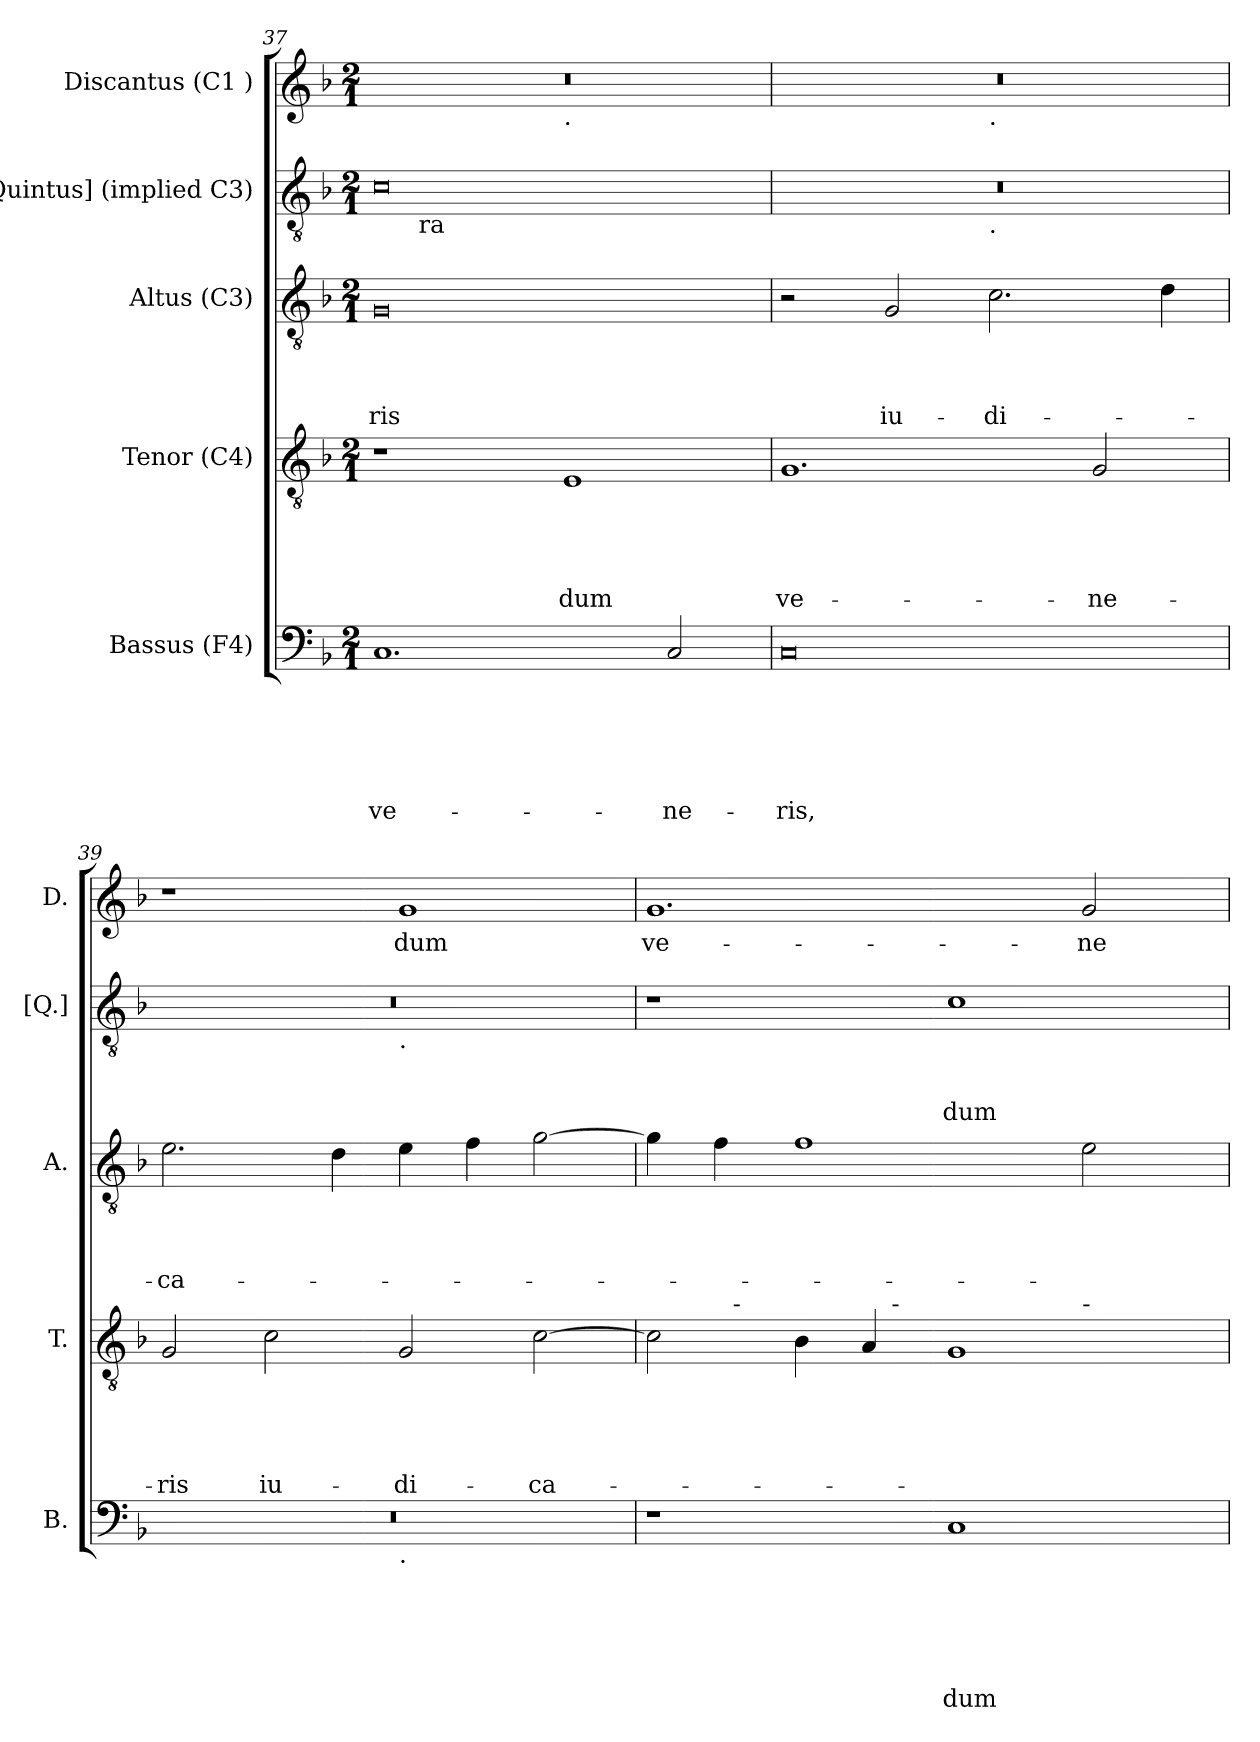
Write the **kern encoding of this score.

**kern	**text	**text	**text	**text	**text	**text	**kern	**text	**text	**text	**text	**text	**kern	**text	**text	**text	**text	**kern	**text	**text	**text	**kern	**text
*part5	*part5	*part5	*part5	*part5	*part5	*part5	*part4	*part4	*part4	*part4	*part4	*part4	*part3	*part3	*part3	*part3	*part3	*part2	*part2	*part2	*part2	*part1	*part1
*staff5	*staff5	*staff5	*staff5	*staff5	*staff5	*staff5	*staff4	*staff4	*staff4	*staff4	*staff4	*staff4	*staff3	*staff3	*staff3	*staff3	*staff3	*staff2	*staff2	*staff2	*staff2	*staff1	*staff1
*I"Bassus (F4)	*	*	*	*	*	*	*I"Tenor (C4)	*	*	*	*	*	*I"Altus (C3)	*	*	*	*	*I"[Quintus] (implied C3)	*	*	*	*I"Discantus (C1 )	*
*I'B.	*	*	*	*	*	*	*I'T.	*	*	*	*	*	*I'A.	*	*	*	*	*I'[Q.]	*	*	*	*I'D.	*
*clefF4	*	*	*	*	*	*	*clefGv2	*	*	*	*	*	*clefGv2	*	*	*	*	*clefGv2	*	*	*	*clefG2	*
*k[b-]	*	*	*	*	*	*	*k[b-]	*	*	*	*	*	*k[b-]	*	*	*	*	*k[b-]	*	*	*	*k[b-]	*
*F:	*	*	*	*	*	*	*F:	*	*	*	*	*	*F:	*	*	*	*	*F:	*	*	*	*F:	*
*M2/1	*	*	*	*	*	*	*M2/1	*	*	*	*	*	*M2/1	*	*	*	*	*M2/1	*	*	*	*M2/1	*
=37	=37	=37	=37	=37	=37	=37	=37	=37	=37	=37	=37	=37	=37	=37	=37	=37	=37	=37	=37	=37	=37	=37	=37
!	!	!	!	!	!	!LO:LY:b	!	!	!	!	!	!	!	!	!	!	!LO:LY:b:rj	!	!	!	!	!	!
*	*	*	*	*	*	*	*	*	*	*	*	*	*	*	*	*	*	*^	*	*	*	*^	*
1.C	.	.	.	.	.	ve-	1r	.	.	.	.	.	0G	.	.	.	-ris	0c	8ryy	.	.	.	0r	1ryy	.
!	!	!	!	!	!	!	!	!	!	!	!	!	!	!	!	!	!	!	!LO:TX:b:t=ra	!	!	!	!	!	!
.	.	.	.	.	.	.	.	.	.	.	.	.	.	.	.	.	.	.	1...ryy	.	.	.	.	.	.
!	!	!	!	!	!	!	!	!	!	!	!	!	!	!	!	!	!	!	!	!	!	!	!	!LO:TX:b:t=.	!
!	!	!	!	!	!	!	!	!	!	!	!	!LO:LY:b	!	!	!	!	!	!	!	!	!	!	!	!	!
.	.	.	.	.	.	.	1E	.	.	.	.	dum	.	.	.	.	.	.	.	.	.	.	.	1ryy	.
!	!	!	!	!	!	!LO:LY:b	!	!	!	!	!	!	!	!	!	!	!	!	!	!	!	!	!	!	!
2C/	.	.	.	.	.	-ne-	.	.	.	.	.	.	.	.	.	.	.	.	.	.	.	.	.	.	.
=38	=38	=38	=38	=38	=38	=38	=38	=38	=38	=38	=38	=38	=38	=38	=38	=38	=38	=38	=38	=38	=38	=38	=38	=38	=38
!	!	!	!	!	!	!LO:LY:b	!	!	!	!	!	!LO:LY:b	!	!	!	!	!	!	!	!	!	!	!	!	!
0C	.	.	.	.	.	-ris,	1.G	.	.	.	.	ve-	2r	.	.	.	.	0r	1ryy	.	.	.	0r	1ryy	.
!	!	!	!	!	!	!	!	!	!	!	!	!	!	!	!	!	!LO:LY:b	!	!	!	!	!	!	!	!
.	.	.	.	.	.	.	.	.	.	.	.	.	2G/	.	.	.	iu-	.	.	.	.	.	.	.	.
!	!	!	!	!	!	!	!	!	!	!	!	!	!	!	!	!	!	!	!	!	!	!	!	!LO:TX:b:t=.	!
!	!	!	!	!	!	!	!	!	!	!	!	!	!	!	!	!	!	!	!LO:TX:b:t=.	!	!	!	!	!	!
!	!	!	!	!	!	!	!	!	!	!	!	!	!	!	!	!	!LO:LY:b	!	!	!	!	!	!	!	!
.	.	.	.	.	.	.	.	.	.	.	.	.	2.c\	.	.	.	-di-	.	1ryy	.	.	.	.	1ryy	.
!	!	!	!	!	!	!	!	!	!	!	!	!LO:LY:b	!	!	!	!	!	!	!	!	!	!	!	!	!
.	.	.	.	.	.	.	2G/	.	.	.	.	-ne-	.	.	.	.	.	.	.	.	.	.	.	.	.
.	.	.	.	.	.	.	.	.	.	.	.	.	4d\	.	.	.	.	.	.	.	.	.	.	.	.
=39	=39	=39	=39	=39	=39	=39	=39	=39	=39	=39	=39	=39	=39	=39	=39	=39	=39	=39	=39	=39	=39	=39	=39	=39	=39
!	!	!	!	!	!	!	!	!	!	!	!	!LO:LY:b	!	!	!	!	!LO:LY:b	!	!	!	!	!	!	!	!
*^	*	*	*	*	*	*	*	*	*	*	*	*	*	*	*	*	*	*	*	*	*	*	*v	*v	*
0r	1ryy	.	.	.	.	.	.	2G/	.	.	.	.	-ris	2.e\	.	.	.	-ca-	0r	1ryy	.	.	.	1r	.
!	!	!	!	!	!	!	!	!	!	!	!	!	!LO:LY:b	!	!	!	!	!	!	!	!	!	!	!	!
.	.	.	.	.	.	.	.	2c\	.	.	.	.	iu-	.	.	.	.	.	.	.	.	.	.	.	.
.	.	.	.	.	.	.	.	.	.	.	.	.	.	4d\	.	.	.	.	.	.	.	.	.	.	.
!	!	!	!	!	!	!	!	!	!	!	!	!	!	!	!	!	!	!	!	!LO:TX:b:t=.	!	!	!	!	!
!	!LO:TX:b:t=.	!	!	!	!	!	!	!	!	!	!	!	!	!	!	!	!	!	!	!	!	!	!	!	!
!	!	!	!	!	!	!	!	!	!	!	!	!	!LO:LY:b	!	!	!	!	!	!	!	!	!	!	!	!LO:LY:b
.	1ryy	.	.	.	.	.	.	2G/	.	.	.	.	-di-	4e\	.	.	.	.	.	1ryy	.	.	.	1g	-dum
.	.	.	.	.	.	.	.	.	.	.	.	.	.	4f\	.	.	.	.	.	.	.	.	.	.	.
!	!	!	!	!	!	!	!	!	!	!	!	!	!LO:LY:b	!	!	!	!	!	!	!	!	!	!	!	!
.	.	.	.	.	.	.	.	[>2c\	.	.	.	.	-ca-	[>2g\	.	.	.	.	.	.	.	.	.	.	.
!!LO:PB:g=z
=40	=40	=40	=40	=40	=40	=40	=40	=40	=40	=40	=40	=40	=40	=40	=40	=40	=40	=40	=40	=40	=40	=40	=40	=40	=40
!	!	!	!	!	!	!	!	!	!	!	!	!	!	!	!	!	!	!	!	!	!	!	!	!	!LO:LY:b
*	*	*	*	*	*	*	*	*^	*	*	*	*	*	*	*	*	*	*	*	*	*	*	*	*	*
*	*	*	*	*	*	*	*	*	*^	*	*	*	*	*	*	*	*	*	*	*	*	*	*	*	*	*
*v	*v	*	*	*	*	*	*	*	*	*^	*	*	*	*	*	*	*	*	*	*	*v	*v	*	*	*	*	*
1r	.	.	.	.	.	.	2c\]	4ryy	2ryy	1.ryy	.	.	.	.	.	4g\]	.	.	.	.	1r	.	.	.	1.g	ve-
.	.	.	.	.	.	.	.	32ryy	.	.	.	.	.	.	.	4f\	.	.	.	.	.	.	.	.	.	.
!	!	!	!	!	!	!	!	!LO:TX:a:t=-	!	!	!	!	!	!	!	!	!	!	!	!	!	!	!	!	!	!
.	.	.	.	.	.	.	.	1ryy	.	.	.	.	.	.	.	.	.	.	.	.	.	.	.	.	.	.
.	.	.	.	.	.	.	4B-\	.	4ryy	.	.	.	.	.	.	1f	.	.	.	.	.	.	.	.	.	.
.	.	.	.	.	.	.	4A/	.	16ryy	.	.	.	.	.	.	.	.	.	.	.	.	.	.	.	.	.
!	!	!	!	!	!	!	!	!	!LO:TX:a:t=-	!	!	!	!	!	!	!	!	!	!	!	!	!	!	!	!	!
.	.	.	.	.	.	.	.	.	1ryy	.	.	.	.	.	.	.	.	.	.	.	.	.	.	.	.	.
!	!	!	!	!	!	!LO:LY:b	!	!	!	!	!	!	!	!	!	!	!	!	!	!	!	!	!	!LO:LY:b	!	!
1C	.	.	.	.	.	dum	1G	.	.	.	.	.	.	.	.	.	.	.	.	.	1c	.	.	-dum	.	.
.	.	.	.	.	.	.	.	2ryy	.	.	.	.	.	.	.	.	.	.	.	.	.	.	.	.	.	.
!	!	!	!	!	!	!	!	!	!	!LO:TX:a:t=-	!	!	!	!	!	!	!	!	!	!	!	!	!	!	!	!
!	!	!	!	!	!	!	!	!	!	!	!	!	!	!	!	!	!	!	!	!	!	!	!	!	!	!LO:LY:b
.	.	.	.	.	.	.	.	.	.	2ryy	.	.	.	.	.	2e\	.	.	.	.	.	.	.	.	2g/	-ne-
.	.	.	.	.	.	.	.	8..ryy	.	.	.	.	.	.	.	.	.	.	.	.	.	.	.	.	.	.
.	.	.	.	.	.	.	.	.	8.ryy	.	.	.	.	.	.	.	.	.	.	.	.	.	.	.	.	.
*	*	*	*	*	*	*	*v	*v	*v	*v	*	*	*	*	*	*	*	*	*	*	*	*	*	*	*	*
=	=	=	=	=	=	=	=	=	=	=	=	=	=	=	=	=	=	=	=	=	=	=	=
*-	*-	*-	*-	*-	*-	*-	*-	*-	*-	*-	*-	*-	*-	*-	*-	*-	*-	*-	*-	*-	*-	*-	*-
